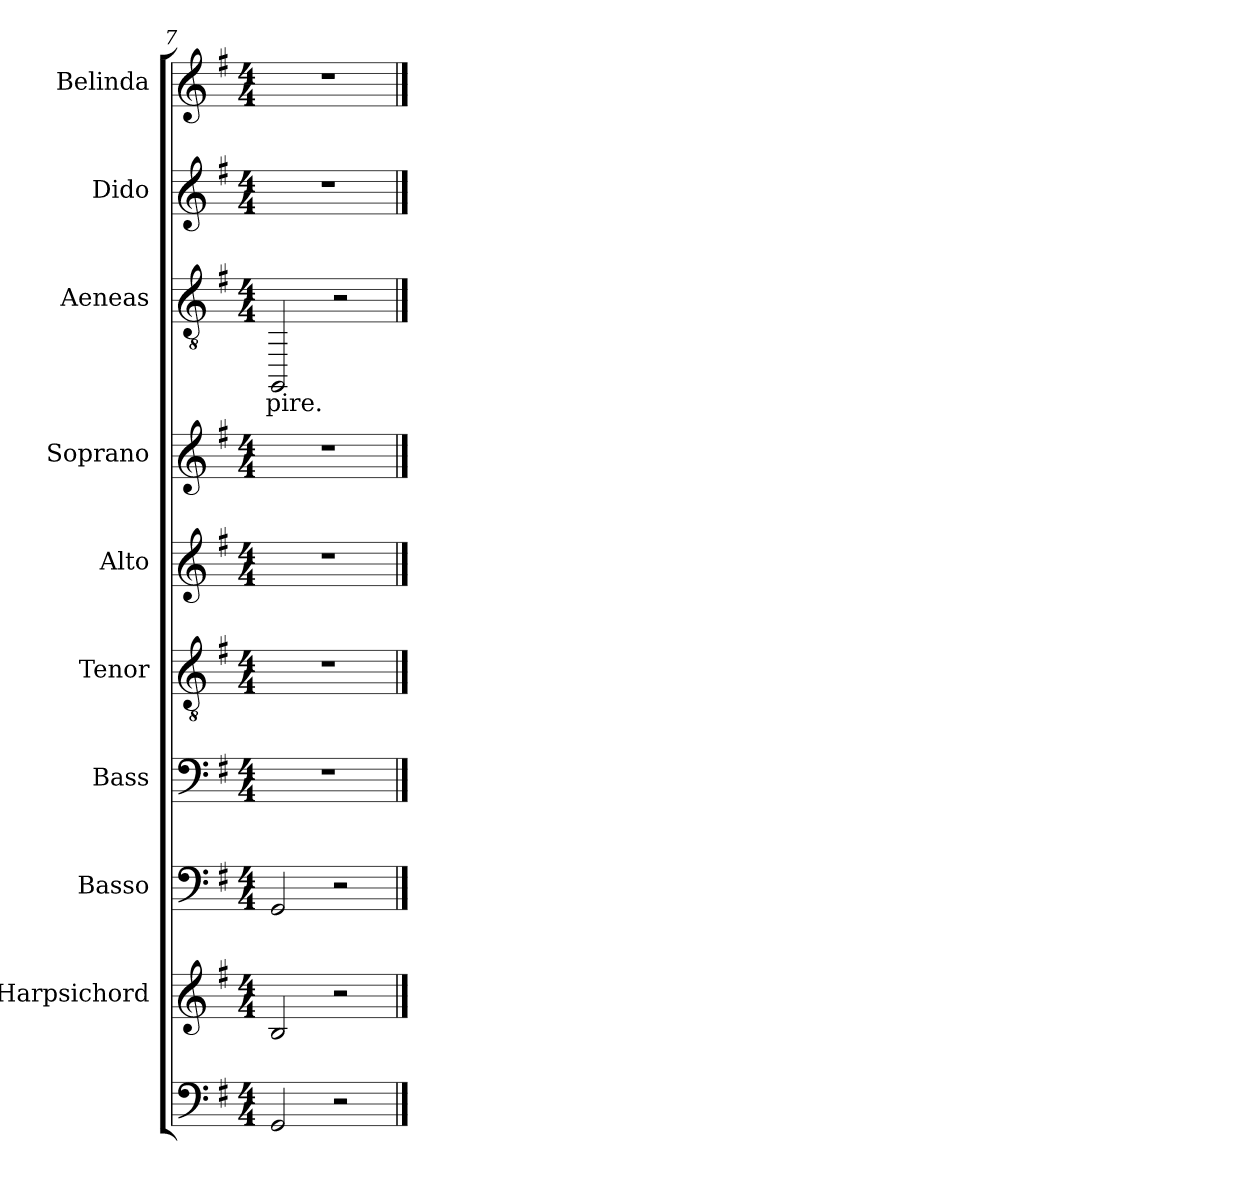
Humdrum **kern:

**kern	**kern	**kern	**kern	**kern	**kern	**kern	**kern	**text	**kern	**kern
*part10	*part9	*part8	*part7	*part6	*part5	*part4	*part3	*part3	*part2	*part1
*staff10	*staff9	*staff8	*staff7	*staff6	*staff5	*staff4	*staff3	*staff3	*staff2	*staff1
*	*I"Harpsichord	*I"Basso	*I"Bass	*I"Tenor	*I"Alto	*I"Soprano	*I"Aeneas	*	*I"Dido	*I"Belinda
*	*	*	*I'B.	*I'T.	*I'A.	*I'S.	*	*	*	*
*clefF4	*clefG2	*clefF4	*clefF4	*clefGv2	*clefG2	*clefG2	*clefGv2	*	*clefG2	*clefG2
*	*	*	*	*ITrd7c12	*	*	*ITrd-7c-12	*	*	*
*k[f#]	*k[f#]	*k[f#]	*k[f#]	*k[f#]	*k[f#]	*k[f#]	*k[f#]	*	*k[f#]	*k[f#]
*e:	*e:	*e:	*e:	*e:	*e:	*e:	*e:	*	*e:	*e:
*M4/4	*M4/4	*M4/4	*M4/4	*M4/4	*M4/4	*M4/4	*M4/4	*	*M4/4	*M4/4
=7	=7	=7	=7	=7	=7	=7	=7	=7	=7	=7
!	!	!	!	!	!	!	!	!LO:LY:b:color=#000000	!	!
2GGi/	2Bi/	2GGi/	1r	1r	1r	1r	2GGi/	-pire.	1r	1r
2r	2r	2r	.	.	.	.	2r	.	.	.
==	==	==	==	==	==	==	==	==	==	==
*-	*-	*-	*-	*-	*-	*-	*-	*-	*-	*-
